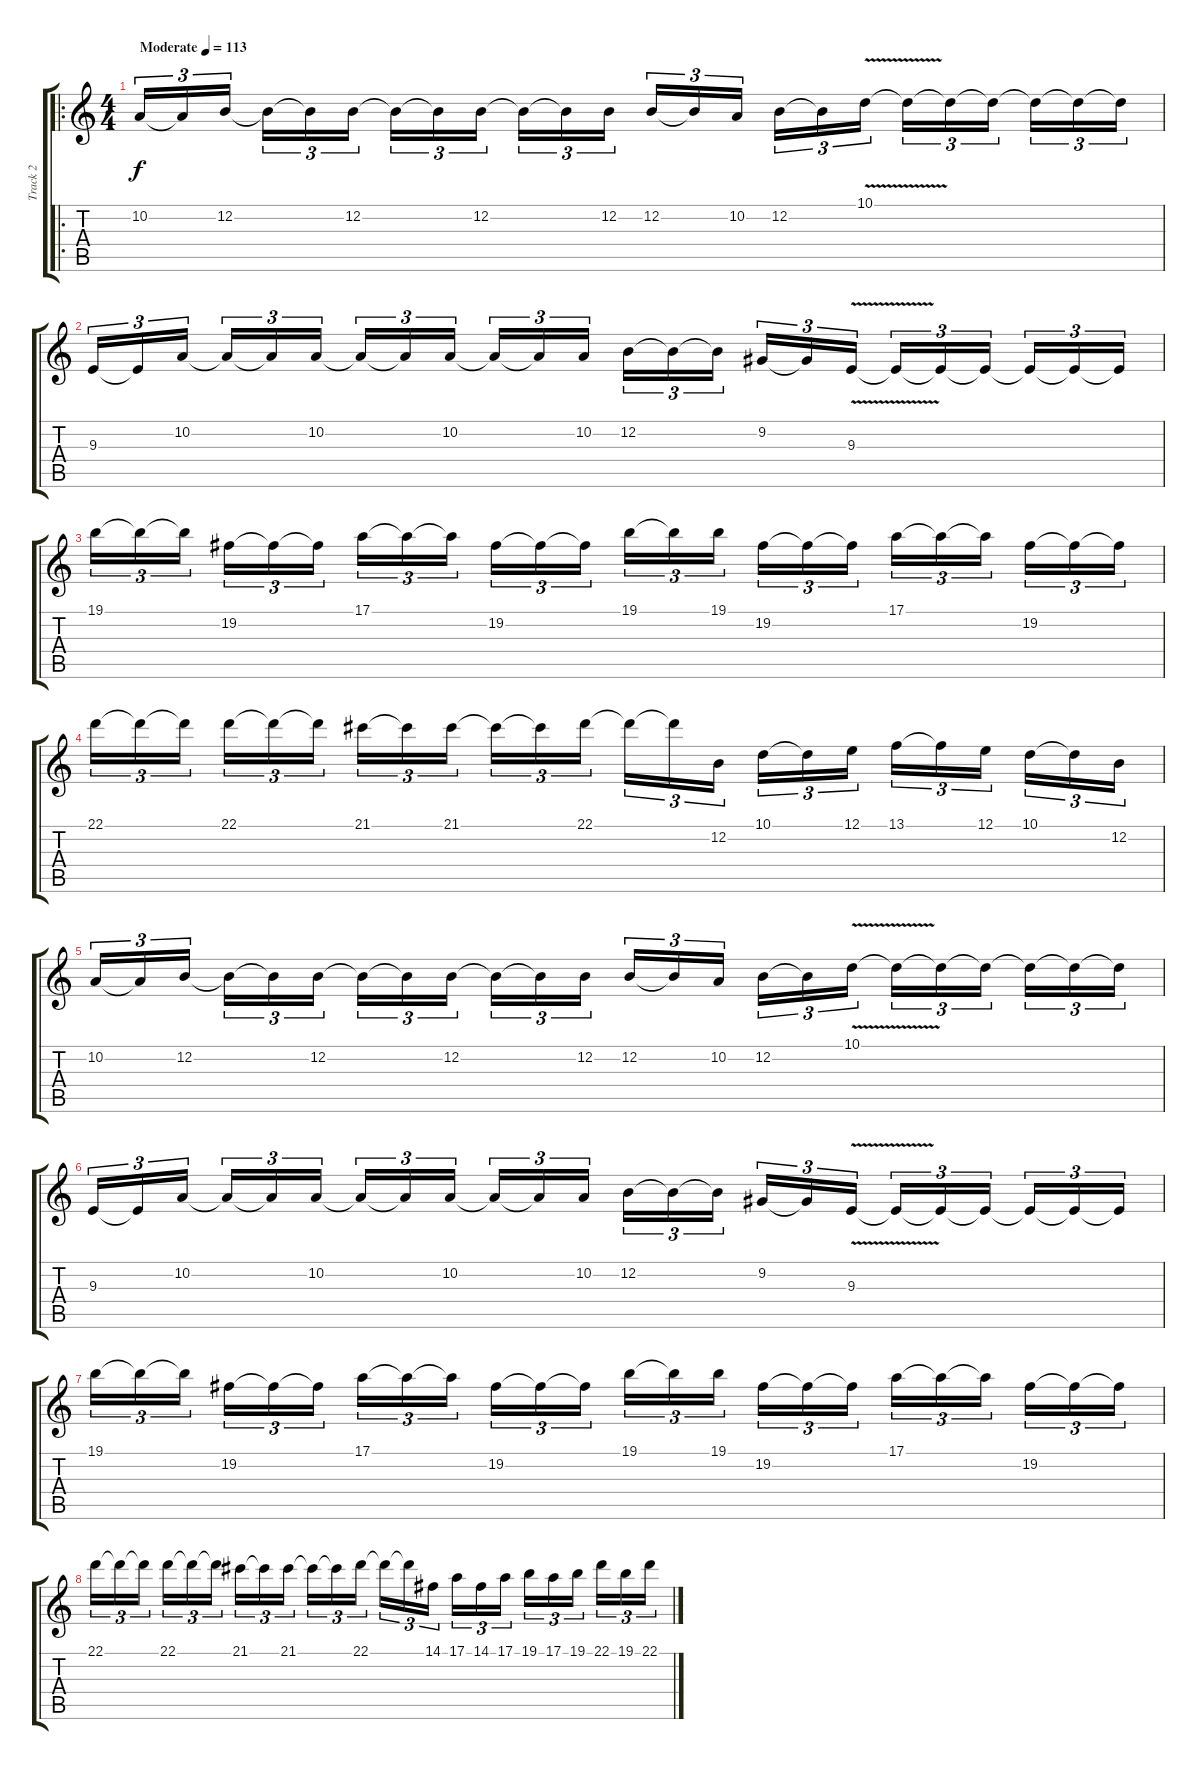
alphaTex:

\track ("Track 2" "Track 2") {instrument lead5charang}
\staff {score tabs}
\tuning (E4 B3 G3 D3 A2 E2) {hide}
\ro
\ts (4 4)
\tempo (113 "Moderate")
\clef g2
\ks c
10.2.16{tu (3 2) dy f instrument lead5charang} 10.2{t}.16{tu (3 2)} 12.2.16{tu (3 2) beam splitsecondary} 12.2{t}.16{tu (3 2)} 12.2{t}.16{tu (3 2)} 12.2.16{tu (3 2)} 12.2{t}.16{tu (3 2)} 12.2{t}.16{tu (3 2)} 12.2.16{tu (3 2) beam splitsecondary} 12.2{t}.16{tu (3 2)} 12.2{t}.16{tu (3 2)} 12.2.16{tu (3 2)} 12.2.16{tu (3 2)} 12.2{t}.16{tu (3 2)} 10.2.16{tu (3 2) beam splitsecondary} 12.2.16{tu (3 2)} 12.2{t}.16{tu (3 2)} 10.1{v}.16{tu (3 2)} 10.1{t}.16{tu (3 2)} 10.1{t}.16{tu (3 2)} 10.1{t}.16{tu (3 2) beam splitsecondary} 10.1{t}.16{tu (3 2)} 10.1{t}.16{tu (3 2)} 10.1{t}.16{tu (3 2)} |
9.3.16{tu (3 2)} 9.3{t}.16{tu (3 2)} 10.2.16{tu (3 2) beam splitsecondary} 10.2{t}.16{tu (3 2)} 10.2{t}.16{tu (3 2)} 10.2.16{tu (3 2)} 10.2{t}.16{tu (3 2)} 10.2{t}.16{tu (3 2)} 10.2.16{tu (3 2) beam splitsecondary} 10.2{t}.16{tu (3 2)} 10.2{t}.16{tu (3 2)} 10.2.16{tu (3 2)} 12.2.16{tu (3 2)} 12.2{t}.16{tu (3 2)} 12.2{t}.16{tu (3 2) beam splitsecondary} 9.2.16{tu (3 2)} 9.2{t}.16{tu (3 2)} 9.3{v}.16{tu (3 2)} 9.3{t}.16{tu (3 2)} 9.3{t}.16{tu (3 2)} 9.3{t}.16{tu (3 2) beam splitsecondary} 9.3{t}.16{tu (3 2)} 9.3{t}.16{tu (3 2)} 9.3{t}.16{tu (3 2)} |
19.1.16{tu (3 2)} 19.1{t}.16{tu (3 2)} 19.1{t}.16{tu (3 2) beam splitsecondary} 19.2.16{tu (3 2)} 19.2{t}.16{tu (3 2)} 19.2{t}.16{tu (3 2)} 17.1.16{tu (3 2)} 17.1{t}.16{tu (3 2)} 17.1{t}.16{tu (3 2) beam splitsecondary} 19.2.16{tu (3 2)} 19.2{t}.16{tu (3 2)} 19.2{t}.16{tu (3 2)} 19.1.16{tu (3 2)} 19.1{t}.16{tu (3 2)} 19.1.16{tu (3 2) beam splitsecondary} 19.2.16{tu (3 2)} 19.2{t}.16{tu (3 2)} 19.2{t}.16{tu (3 2)} 17.1.16{tu (3 2)} 17.1{t}.16{tu (3 2)} 17.1{t}.16{tu (3 2) beam splitsecondary} 19.2.16{tu (3 2)} 19.2{t}.16{tu (3 2)} 19.2{t}.16{tu (3 2)} |
22.1.16{tu (3 2)} 22.1{t}.16{tu (3 2)} 22.1{t}.16{tu (3 2) beam splitsecondary} 22.1.16{tu (3 2)} 22.1{t}.16{tu (3 2)} 22.1{t}.16{tu (3 2)} 21.1.16{tu (3 2)} 21.1{t}.16{tu (3 2)} 21.1.16{tu (3 2) beam splitsecondary} 21.1{t}.16{tu (3 2)} 21.1{t}.16{tu (3 2)} 22.1.16{tu (3 2)} 22.1{t}.16{tu (3 2)} 22.1{t}.16{tu (3 2)} 12.2.16{tu (3 2) beam splitsecondary} 10.1.16{tu (3 2)} 10.1{t}.16{tu (3 2)} 12.1.16{tu (3 2)} 13.1.16{tu (3 2)} 13.1{t}.16{tu (3 2)} 12.1.16{tu (3 2) beam splitsecondary} 10.1.16{tu (3 2)} 10.1{t}.16{tu (3 2)} 12.2.16{tu (3 2)} |
10.2.16{tu (3 2)} 10.2{t}.16{tu (3 2)} 12.2.16{tu (3 2) beam splitsecondary} 12.2{t}.16{tu (3 2)} 12.2{t}.16{tu (3 2)} 12.2.16{tu (3 2)} 12.2{t}.16{tu (3 2)} 12.2{t}.16{tu (3 2)} 12.2.16{tu (3 2) beam splitsecondary} 12.2{t}.16{tu (3 2)} 12.2{t}.16{tu (3 2)} 12.2.16{tu (3 2)} 12.2.16{tu (3 2)} 12.2{t}.16{tu (3 2)} 10.2.16{tu (3 2) beam splitsecondary} 12.2.16{tu (3 2)} 12.2{t}.16{tu (3 2)} 10.1{v}.16{tu (3 2)} 10.1{t}.16{tu (3 2)} 10.1{t}.16{tu (3 2)} 10.1{t}.16{tu (3 2) beam splitsecondary} 10.1{t}.16{tu (3 2)} 10.1{t}.16{tu (3 2)} 10.1{t}.16{tu (3 2)} |
9.3.16{tu (3 2)} 9.3{t}.16{tu (3 2)} 10.2.16{tu (3 2) beam splitsecondary} 10.2{t}.16{tu (3 2)} 10.2{t}.16{tu (3 2)} 10.2.16{tu (3 2)} 10.2{t}.16{tu (3 2)} 10.2{t}.16{tu (3 2)} 10.2.16{tu (3 2) beam splitsecondary} 10.2{t}.16{tu (3 2)} 10.2{t}.16{tu (3 2)} 10.2.16{tu (3 2)} 12.2.16{tu (3 2)} 12.2{t}.16{tu (3 2)} 12.2{t}.16{tu (3 2) beam splitsecondary} 9.2.16{tu (3 2)} 9.2{t}.16{tu (3 2)} 9.3{v}.16{tu (3 2)} 9.3{t}.16{tu (3 2)} 9.3{t}.16{tu (3 2)} 9.3{t}.16{tu (3 2) beam splitsecondary} 9.3{t}.16{tu (3 2)} 9.3{t}.16{tu (3 2)} 9.3{t}.16{tu (3 2)} |
19.1.16{tu (3 2)} 19.1{t}.16{tu (3 2)} 19.1{t}.16{tu (3 2) beam splitsecondary} 19.2.16{tu (3 2)} 19.2{t}.16{tu (3 2)} 19.2{t}.16{tu (3 2)} 17.1.16{tu (3 2)} 17.1{t}.16{tu (3 2)} 17.1{t}.16{tu (3 2) beam splitsecondary} 19.2.16{tu (3 2)} 19.2{t}.16{tu (3 2)} 19.2{t}.16{tu (3 2)} 19.1.16{tu (3 2)} 19.1{t}.16{tu (3 2)} 19.1.16{tu (3 2) beam splitsecondary} 19.2.16{tu (3 2)} 19.2{t}.16{tu (3 2)} 19.2{t}.16{tu (3 2)} 17.1.16{tu (3 2)} 17.1{t}.16{tu (3 2)} 17.1{t}.16{tu (3 2) beam splitsecondary} 19.2.16{tu (3 2)} 19.2{t}.16{tu (3 2)} 19.2{t}.16{tu (3 2)} |
22.1.16{tu (3 2)} 22.1{t}.16{tu (3 2)} 22.1{t}.16{tu (3 2) beam splitsecondary} 22.1.16{tu (3 2)} 22.1{t}.16{tu (3 2)} 22.1{t}.16{tu (3 2)} 21.1.16{tu (3 2)} 21.1{t}.16{tu (3 2)} 21.1.16{tu (3 2) beam splitsecondary} 21.1{t}.16{tu (3 2)} 21.1{t}.16{tu (3 2)} 22.1.16{tu (3 2)} 22.1{t}.16{tu (3 2)} 22.1{t}.16{tu (3 2)} 14.1.16{tu (3 2) beam splitsecondary} 17.1.16{tu (3 2)} 14.1.16{tu (3 2)} 17.1.16{tu (3 2)} 19.1.16{tu (3 2)} 17.1.16{tu (3 2)} 19.1.16{tu (3 2) beam splitsecondary} 22.1.16{tu (3 2)} 19.1.16{tu (3 2)} 22.1.16{tu (3 2)}
